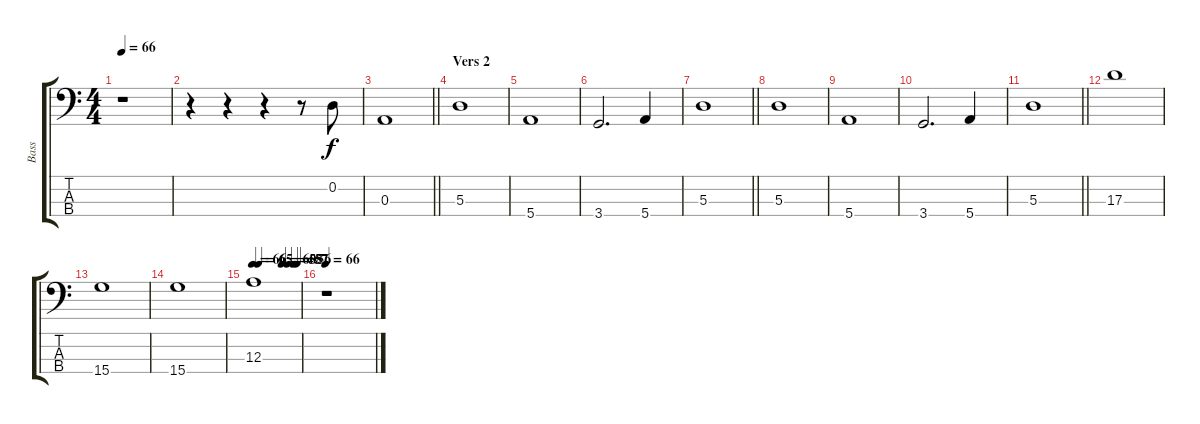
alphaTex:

\track ("Bass" "Bass") {instrument electricbassfinger}
\staff {score tabs}
\tuning (G2 D2 A1 E1) {hide}
\ts (4 4)
\tempo 66
\clef f4
\ks c
r.1{dy f} |
r.4 r.4 r.4 r.8 0.2.8 |
\barLineRight lightlight
0.3.1 |
\section ("" "Vers 2")
5.3.1 |
5.4.1 |
3.4.2{d} 5.4.4 |
\barLineRight lightlight
5.3.1 |
5.3.1 |
5.4.1 |
3.4.2{d} 5.4.4 |
\barLineRight lightlight
5.3.1 |
17.3.1 |
15.4.1 |
15.4.1 |
\tempo 66
\tempo (65 0.125)
\tempo (60 0.625)
\tempo (58 0.75)
\tempo (57 0.875)
\tempo (56 0.9375)
12.3.1 |
\tempo 66
r.1
